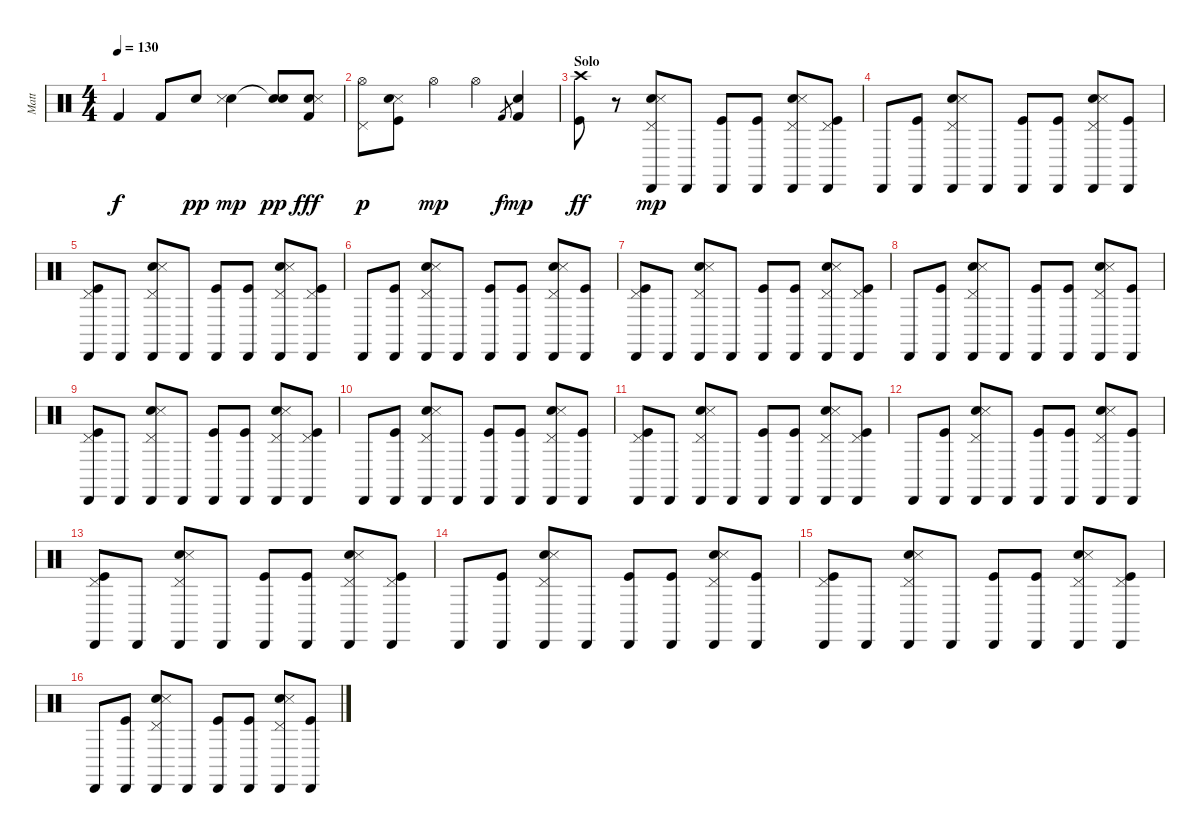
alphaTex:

\track ("Matt" "Matt") {instrument percussion}
\staff {score}
\articulation defaults
\ts (4 4)
\tempo 130
\clef neutral
\ks c "Kick (hit) 2".4{dy f} "Kick (hit) 2".8 "Electric Snare (hit)".8{dy pp}
("Electric Snare (hit)" "Snare (side stick) 3").4{dy mp} ("Snare (hit)"{t} "Electric Snare (hit)").8{dy pp} ("Snare (hit) 2" "Snare (side stick) 3" "Kick (hit) 2").8{dy fff} |
("Pedal Hi-Hat (hit)" "Hi-Hat (open)").8{dy p} ("Snare (side stick) 3" "Electric Snare (hit)" "Kick (hit)").8 "Hi-Hat (open)".4{dy mp} "Hi-Hat (open)".4 "Kick (hit) 2".8{gr dy f} ("Electric Snare (hit)" "Kick (hit) 2").4{dy mp} |
\section ("" "Solo")
("Kick (hit)" "Crash high (hit)").8{dy ff} r.8 ("Electric Snare (hit)" "Snare (side stick) 3" "Pedal Hi-Hat (hit)" "Cabasa (hit)").8{dy mp} "Cabasa (hit)".8 ("Kick (hit)" "Cabasa (hit)").8 ("Kick (hit)" "Cabasa (hit)").8 ("Electric Snare (hit)" "Snare (side stick) 3" "Pedal Hi-Hat (hit)" "Cabasa (hit)").8 ("Kick (hit)" "Pedal Hi-Hat (hit)" "Cabasa (hit)").8 |
"Cabasa (hit)".8 ("Kick (hit)" "Cabasa (hit)").8 ("Electric Snare (hit)" "Snare (side stick) 3" "Pedal Hi-Hat (hit)" "Cabasa (hit)").8 "Cabasa (hit)".8 ("Kick (hit)" "Cabasa (hit)").8 ("Kick (hit)" "Cabasa (hit)").8 ("Electric Snare (hit)" "Snare (side stick) 3" "Pedal Hi-Hat (hit)" "Cabasa (hit)").8 ("Kick (hit)" "Cabasa (hit)").8 |
("Kick (hit)" "Pedal Hi-Hat (hit)" "Cabasa (hit)").8 "Cabasa (hit)".8 ("Electric Snare (hit)" "Snare (side stick) 3" "Pedal Hi-Hat (hit)" "Cabasa (hit)").8 "Cabasa (hit)".8 ("Kick (hit)" "Cabasa (hit)").8 ("Kick (hit)" "Cabasa (hit)").8 ("Electric Snare (hit)" "Snare (side stick) 3" "Pedal Hi-Hat (hit)" "Cabasa (hit)").8 ("Kick (hit)" "Pedal Hi-Hat (hit)" "Cabasa (hit)").8 |
"Cabasa (hit)".8 ("Kick (hit)" "Cabasa (hit)").8 ("Electric Snare (hit)" "Snare (side stick) 3" "Pedal Hi-Hat (hit)" "Cabasa (hit)").8 "Cabasa (hit)".8 ("Kick (hit)" "Cabasa (hit)").8 ("Kick (hit)" "Cabasa (hit)").8 ("Electric Snare (hit)" "Snare (side stick) 3" "Pedal Hi-Hat (hit)" "Cabasa (hit)").8 ("Kick (hit)" "Cabasa (hit)").8 |
("Kick (hit)" "Pedal Hi-Hat (hit)" "Cabasa (hit)").8 "Cabasa (hit)".8 ("Electric Snare (hit)" "Snare (side stick) 3" "Pedal Hi-Hat (hit)" "Cabasa (hit)").8 "Cabasa (hit)".8 ("Kick (hit)" "Cabasa (hit)").8 ("Kick (hit)" "Cabasa (hit)").8 ("Electric Snare (hit)" "Snare (side stick) 3" "Pedal Hi-Hat (hit)" "Cabasa (hit)").8 ("Kick (hit)" "Pedal Hi-Hat (hit)" "Cabasa (hit)").8 |
"Cabasa (hit)".8 ("Kick (hit)" "Cabasa (hit)").8 ("Electric Snare (hit)" "Snare (side stick) 3" "Pedal Hi-Hat (hit)" "Cabasa (hit)").8 "Cabasa (hit)".8 ("Kick (hit)" "Cabasa (hit)").8 ("Kick (hit)" "Cabasa (hit)").8 ("Electric Snare (hit)" "Snare (side stick) 3" "Pedal Hi-Hat (hit)" "Cabasa (hit)").8 ("Kick (hit)" "Cabasa (hit)").8 |
("Kick (hit)" "Pedal Hi-Hat (hit)" "Cabasa (hit)").8 "Cabasa (hit)".8 ("Electric Snare (hit)" "Snare (side stick) 3" "Pedal Hi-Hat (hit)" "Cabasa (hit)").8 "Cabasa (hit)".8 ("Kick (hit)" "Cabasa (hit)").8 ("Kick (hit)" "Cabasa (hit)").8 ("Electric Snare (hit)" "Snare (side stick) 3" "Pedal Hi-Hat (hit)" "Cabasa (hit)").8 ("Kick (hit)" "Pedal Hi-Hat (hit)" "Cabasa (hit)").8 |
"Cabasa (hit)".8 ("Kick (hit)" "Cabasa (hit)").8 ("Electric Snare (hit)" "Snare (side stick) 3" "Pedal Hi-Hat (hit)" "Cabasa (hit)").8 "Cabasa (hit)".8 ("Kick (hit)" "Cabasa (hit)").8 ("Kick (hit)" "Cabasa (hit)").8 ("Electric Snare (hit)" "Snare (side stick) 3" "Pedal Hi-Hat (hit)" "Cabasa (hit)").8 ("Kick (hit)" "Cabasa (hit)").8 |
("Kick (hit)" "Pedal Hi-Hat (hit)" "Cabasa (hit)").8 "Cabasa (hit)".8 ("Electric Snare (hit)" "Snare (side stick) 3" "Pedal Hi-Hat (hit)" "Cabasa (hit)").8 "Cabasa (hit)".8 ("Kick (hit)" "Cabasa (hit)").8 ("Kick (hit)" "Cabasa (hit)").8 ("Electric Snare (hit)" "Snare (side stick) 3" "Pedal Hi-Hat (hit)" "Cabasa (hit)").8 ("Kick (hit)" "Pedal Hi-Hat (hit)" "Cabasa (hit)").8 |
"Cabasa (hit)".8 ("Kick (hit)" "Cabasa (hit)").8 ("Electric Snare (hit)" "Snare (side stick) 3" "Pedal Hi-Hat (hit)" "Cabasa (hit)").8 "Cabasa (hit)".8 ("Kick (hit)" "Cabasa (hit)").8 ("Kick (hit)" "Cabasa (hit)").8 ("Electric Snare (hit)" "Snare (side stick) 3" "Pedal Hi-Hat (hit)" "Cabasa (hit)").8 ("Kick (hit)" "Cabasa (hit)").8 |
("Kick (hit)" "Pedal Hi-Hat (hit)" "Cabasa (hit)").8 "Cabasa (hit)".8 ("Electric Snare (hit)" "Snare (side stick) 3" "Pedal Hi-Hat (hit)" "Cabasa (hit)").8 "Cabasa (hit)".8 ("Kick (hit)" "Cabasa (hit)").8 ("Kick (hit)" "Cabasa (hit)").8 ("Electric Snare (hit)" "Snare (side stick) 3" "Pedal Hi-Hat (hit)" "Cabasa (hit)").8 ("Kick (hit)" "Pedal Hi-Hat (hit)" "Cabasa (hit)").8 |
"Cabasa (hit)".8 ("Kick (hit)" "Cabasa (hit)").8 ("Electric Snare (hit)" "Snare (side stick) 3" "Pedal Hi-Hat (hit)" "Cabasa (hit)").8 "Cabasa (hit)".8 ("Kick (hit)" "Cabasa (hit)").8 ("Kick (hit)" "Cabasa (hit)").8 ("Electric Snare (hit)" "Snare (side stick) 3" "Pedal Hi-Hat (hit)" "Cabasa (hit)").8 ("Kick (hit)" "Cabasa (hit)").8 |
("Kick (hit)" "Pedal Hi-Hat (hit)" "Cabasa (hit)").8 "Cabasa (hit)".8 ("Electric Snare (hit)" "Snare (side stick) 3" "Pedal Hi-Hat (hit)" "Cabasa (hit)").8 "Cabasa (hit)".8 ("Kick (hit)" "Cabasa (hit)").8 ("Kick (hit)" "Cabasa (hit)").8 ("Electric Snare (hit)" "Snare (side stick) 3" "Pedal Hi-Hat (hit)" "Cabasa (hit)").8 ("Kick (hit)" "Pedal Hi-Hat (hit)" "Cabasa (hit)").8 |
"Cabasa (hit)".8 ("Kick (hit)" "Cabasa (hit)").8 ("Electric Snare (hit)" "Snare (side stick) 3" "Pedal Hi-Hat (hit)" "Cabasa (hit)").8 "Cabasa (hit)".8 ("Kick (hit)" "Cabasa (hit)").8 ("Kick (hit)" "Cabasa (hit)").8 ("Electric Snare (hit)" "Snare (side stick) 3" "Pedal Hi-Hat (hit)" "Cabasa (hit)").8 ("Kick (hit)" "Cabasa (hit)").8
